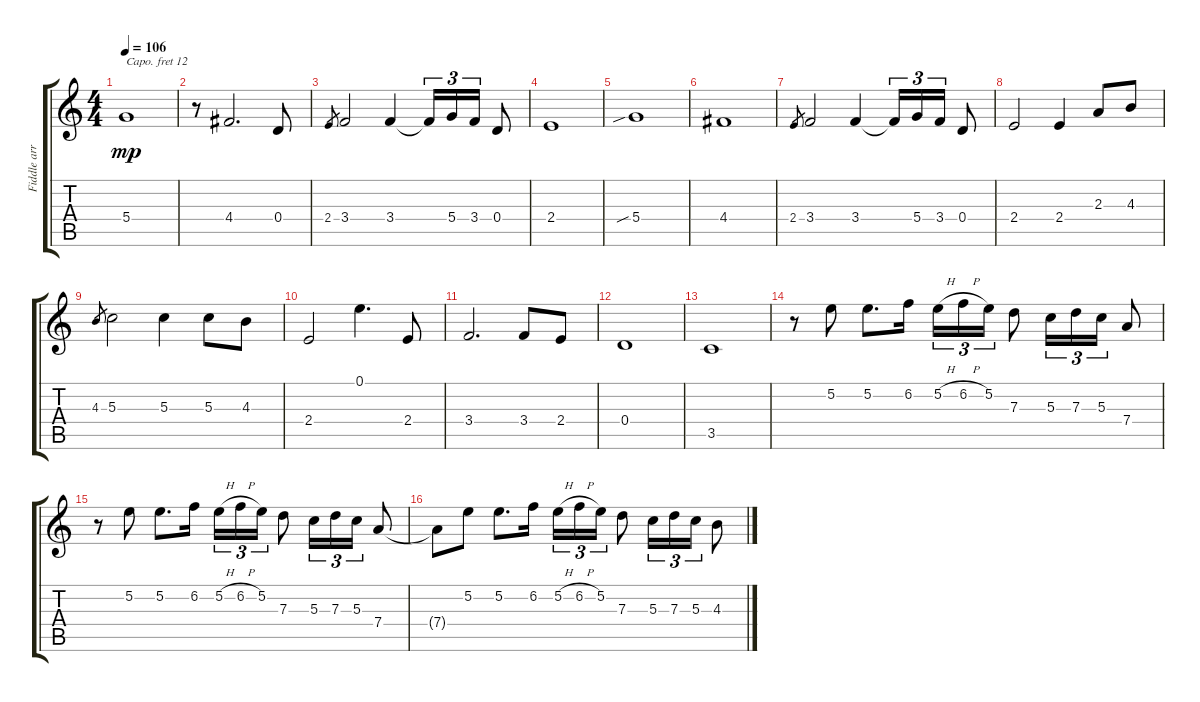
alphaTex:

\track ("Fiddle arranged for guitar" "Fiddle arr") {instrument fiddle}
\staff {score tabs}
\capo 12
\tuning (E4 B3 G3 D3 A2 E2) {hide}
\ts (4 4)
\tempo 106
\clef g2
\ks c
5.4.1{dy mp} |
r.8 4.4.2{d} 0.4.8 |
2.4.8{gr} 3.4.2 3.4.4 3.4{t}.16{tu (3 2)} 5.4.16{tu (3 2)} 3.4.16{tu (3 2)} 0.4.8 |
2.4.1 |
5.4{sib}.1 |
4.4.1 |
2.4.8{gr} 3.4.2 3.4.4 3.4{t}.16{tu (3 2)} 5.4.16{tu (3 2)} 3.4.16{tu (3 2)} 0.4.8 |
2.4.2 2.4.4 2.3.8 4.3.8 |
4.3.8{gr} 5.3.2 5.3.4 5.3.8 4.3.8 |
2.4.2 0.1.4{d} 2.4.8 |
3.4.2{d} 3.4.8 2.4.8 |
0.4.1 |
3.5.1 |
r.8 5.2.8 5.2.8{d} 6.2.16 5.2{h}.16{tu (3 2)} 6.2{h}.16{tu (3 2)} 5.2.16{tu (3 2)} 7.3.8 5.3.16{tu (3 2)} 7.3.16{tu (3 2)} 5.3.16{tu (3 2)} 7.4.8 |
r.8 5.2.8 5.2.8{d} 6.2.16 5.2{h}.16{tu (3 2)} 6.2{h}.16{tu (3 2)} 5.2.16{tu (3 2)} 7.3.8 5.3.16{tu (3 2)} 7.3.16{tu (3 2)} 5.3.16{tu (3 2)} 7.4.8 |
7.4{t}.8 5.2.8 5.2.8{d} 6.2.16 5.2{h}.16{tu (3 2)} 6.2{h}.16{tu (3 2)} 5.2.16{tu (3 2)} 7.3.8 5.3.16{tu (3 2)} 7.3.16{tu (3 2)} 5.3.16{tu (3 2)} 4.3.8
